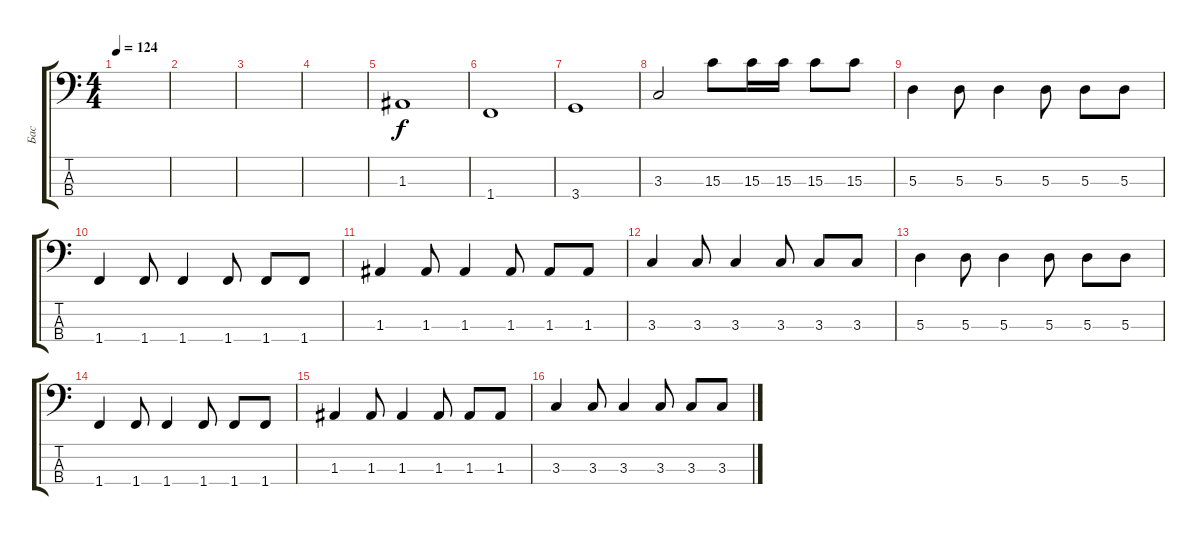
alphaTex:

\track ("Бас" "Бас") {instrument electricbassfinger}
\staff {score tabs}
\tuning (G2 D2 A1 E1) {hide}
\ts (4 4)
\tempo 124
\clef f4
\ks c
|
|
|
|
1.3.1 |
1.4.1 |
3.4.1 |
3.3.2 15.3.8 15.3.16 15.3.16 15.3.8 15.3.8 |
5.3.4 5.3.8 5.3.4 5.3.8 5.3.8 5.3.8 |
1.4.4 1.4.8 1.4.4 1.4.8 1.4.8 1.4.8 |
1.3.4 1.3.8 1.3.4 1.3.8 1.3.8 1.3.8 |
3.3.4 3.3.8 3.3.4 3.3.8 3.3.8 3.3.8 |
5.3.4 5.3.8 5.3.4 5.3.8 5.3.8 5.3.8 |
1.4.4 1.4.8 1.4.4 1.4.8 1.4.8 1.4.8 |
1.3.4 1.3.8 1.3.4 1.3.8 1.3.8 1.3.8 |
3.3.4 3.3.8 3.3.4 3.3.8 3.3.8 3.3.8
